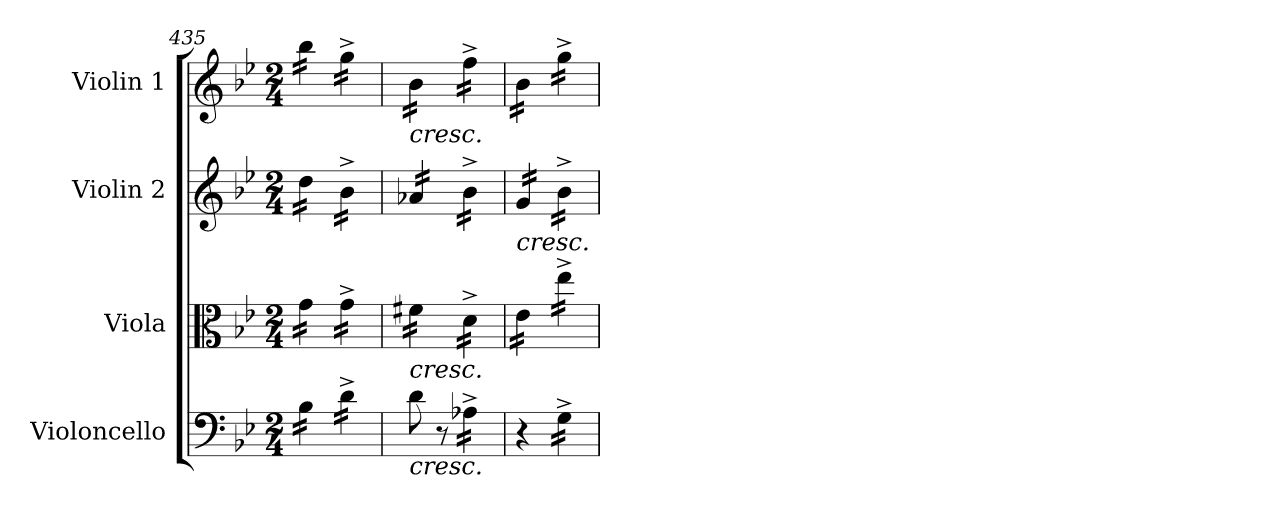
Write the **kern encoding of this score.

**kern	**kern	**kern	**kern
*part4	*part3	*part2	*part1
*staff4	*staff3	*staff2	*staff1
*I"Violoncello	*I"Viola	*I"Violin 2	*I"Violin 1
*I'Vc	*I'Vla	*I'Vln	*I'Vln
*clefF4	*clefC3	*clefG2	*clefG2
*k[b-e-]	*k[b-e-]	*k[b-e-]	*k[b-e-]
*M2/4	*M2/4	*M2/4	*M2/4
=435	=435	=435	=435
*tremolo	*	*	*
*	*tremolo	*	*
*	*	*tremolo	*
*	*	*	*tremolo
16B-\LL	16g\LL	16dd\LL	16bb-\LL
16B-\	16g\	16dd\	16bb-\
16B-\	16g\	16dd\	16bb-\
16B-\JJ	16g\JJ	16dd\JJ	16bb-\JJ
16d^\LL	16g^\LL	16b-^\LL	16gg^\LL
16d^\	16g^\	16b-^\	16gg^\
16d^\	16g^\	16b-^\	16gg^\
16d^\JJ	16g^\JJ	16b-^\JJ	16gg^\JJ
*Xtremolo	*	*	*
=436	=436	=436	=436
!	!	!	!LO:TX:b:i:t=cresc.
!	!LO:TX:b:i:t=cresc.	!	!
!LO:TX:b:i:t=cresc.	!	!	!
8d\	16f#X\LL	16a-X/LL	16b-\LL
.	16f#X\	16a-X/	16b-\
8r	16f#X\	16a-X/	16b-\
.	16f#X\JJ	16a-X/JJ	16b-\JJ
*tremolo	*	*	*
16A-X^\LL	16d^\LL	16b-^\LL	16ff^\LL
16A-X^\	16d^\	16b-^\	16ff^\
16A-X^\	16d^\	16b-^\	16ff^\
16A-X^\JJ	16d^\JJ	16b-^\JJ	16ff^\JJ
=437	=437	=437	=437
!	!	!LO:TX:b:i:t=cresc.	!
4r	16e-\LL	16g/LL	16b-\LL
.	16e-\	16g/	16b-\
.	16e-\	16g/	16b-\
.	16e-\JJ	16g/JJ	16b-\JJ
16G^\LL	16ee-^\LL	16b-^\LL	16gg^\LL
16G^\	16ee-^\	16b-^\	16gg^\
16G^\	16ee-^\	16b-^\	16gg^\
16G^\JJ	16ee-^\JJ	16b-^\JJ	16gg^\JJ
*	*	*	*Xtremolo
*	*	*Xtremolo	*
*	*Xtremolo	*	*
*Xtremolo	*	*	*
=	=	=	=
*-	*-	*-	*-
